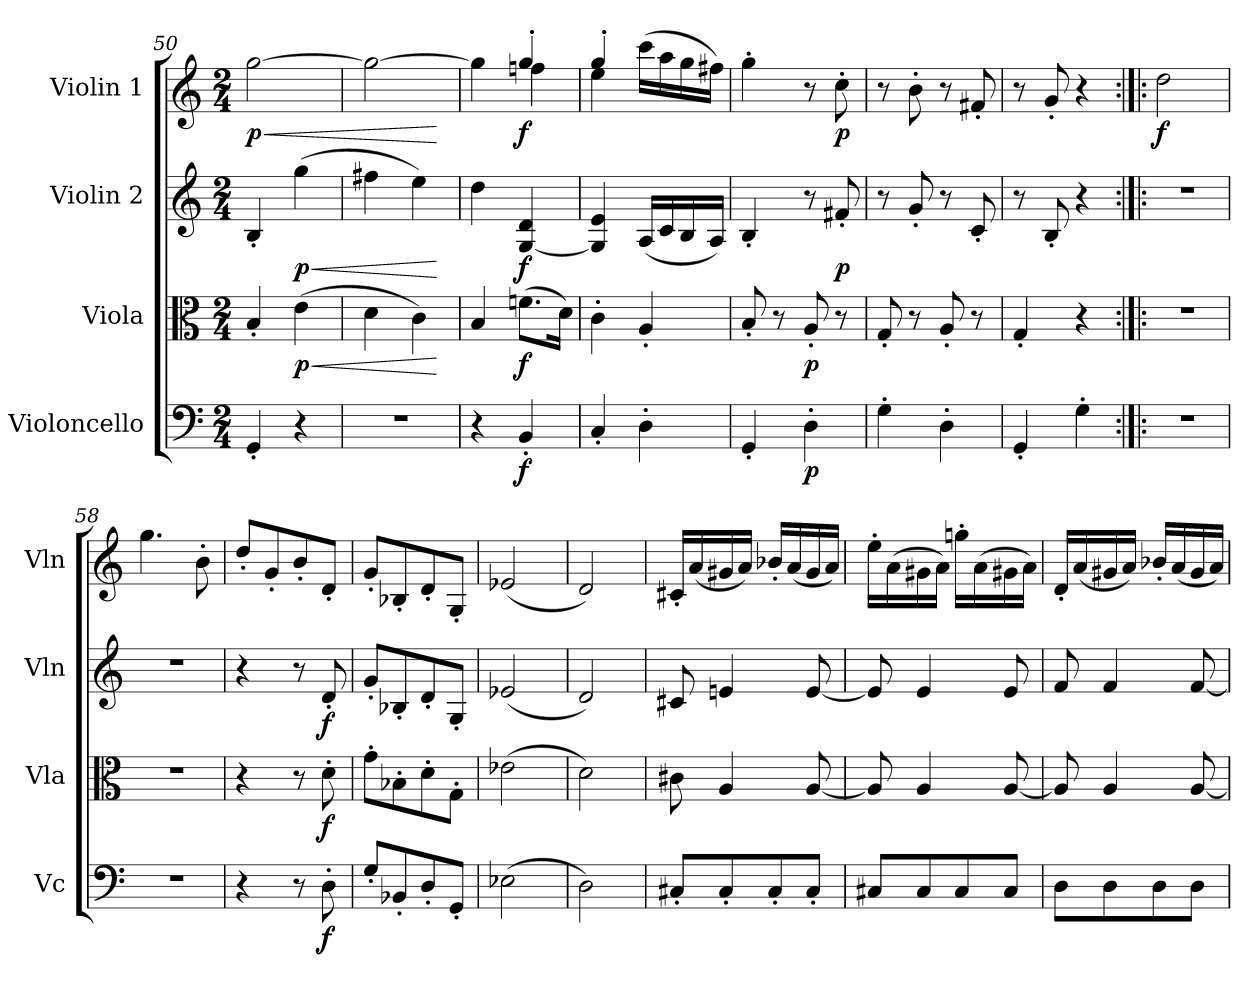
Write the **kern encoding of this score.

**kern	**dynam	**kern	**dynam	**kern	**dynam	**kern	**dynam
*part4	*part4	*part3	*part3	*part2	*part2	*part1	*part1
*staff4	*staff4	*staff3	*staff3	*staff2	*staff2	*staff1	*staff1
*I"Violoncello	*	*I"Viola	*	*I"Violin 2	*	*I"Violin 1	*
*I'Vc	*	*I'Vla	*	*I'Vln	*	*I'Vln	*
!!LO:LB:g=z
*clefF4	*	*clefC3	*	*clefG2	*	*clefG2	*
*k[]	*	*k[]	*	*k[]	*	*k[]	*
*M2/4	*	*M2/4	*	*M2/4	*	*M2/4	*
=50	=50	=50	=50	=50	=50	=50	=50
!	!	!	!	!	!	!	!LO:HP:b
!	!	!	!	!	!	!	!LO:DY:n=1:b
4GG'/	.	4B'/	.	4B'/	.	[2gg\	< p
!	!	!	!LO:HP:b	!	!LO:HP:b	!	!
!	!	!	!LO:DY:n=1:b	!	!LO:DY:n=1:b	!	!
4r	.	(4e\	< p	(4gg\	< p	.	.
=51	=51	=51	=51	=51	=51	=51	=51
2r	.	4d\	.	4ff#X\	.	2gg\_	.
.	.	4c\)	.	4ee\)	.	.	.
.	.	.	[	.	[	.	[
=52	=52	=52	=52	=52	=52	=52	=52
*	*	*	*	*	*	*^	*
4r	.	4B/	.	4dd\	.	4gg\]	4ryy	.
!	!LO:DY:b	!	!LO:DY:b	!	!LO:DY:b	!	!	!LO:DY:b
4BB'/	f	(8.fn\L	f	[4G/ 4d/	f	4gg'/	4ffn\	f
.	.	16d\Jk)	.	.	.	.	.	.
=53	=53	=53	=53	=53	=53	=53	=53	=53
4C'/	.	4c'\	.	4G/] 4e/	.	4gg'/	4ee\	.
4D'\	.	4A'/	.	(16A/LL	.	(16ccc\LL	4ryy	.
.	.	.	.	16c/	.	16aa\	.	.
.	.	.	.	16B/	.	16gg\	.	.
.	.	.	.	16A/JJ)	.	16ff#X\JJ)	.	.
*	*	*	*	*	*	*v	*v	*
=54	=54	=54	=54	=54	=54	=54	=54
4GG'/	.	8B'/	.	4B'/	.	4gg'\	.
.	.	8r	.	.	.	.	.
!	!LO:DY:b	!	!LO:DY:b	!	!	!	!
4D'\	p	8A'/	p	8r	.	8r	.
!	!	!	!	!	!LO:DY:b	!	!LO:DY:b
.	.	8r	.	8f#X'/	p	8cc'\	p
=55	=55	=55	=55	=55	=55	=55	=55
4G'\	.	8G'/	.	8r	.	8r	.
.	.	8r	.	8g'/	.	8b'\	.
4D'\	.	8A'/	.	8r	.	8r	.
.	.	8r	.	8c'/	.	8f#X'/	.
=56	=56	=56	=56	=56	=56	=56	=56
4GG'/	.	4G'/	.	8r	.	8r	.
.	.	.	.	8B'/	.	8g'/	.
4G'\	.	4r	.	4r	.	4r	.
!!LO:LB:g=z
=57:|!|:	=57:|!|:	=57:|!|:	=57:|!|:	=57:|!|:	=57:|!|:	=57:|!|:	=57:|!|:
!	!	!	!	!	!	!	!LO:DY:b
2r	.	2r	.	2r	.	2dd\	f
=58	=58	=58	=58	=58	=58	=58	=58
2r	.	2r	.	2r	.	4.gg\	.
.	.	.	.	.	.	8b'\	.
=59	=59	=59	=59	=59	=59	=59	=59
4r	.	4r	.	4r	.	8dd'/L	.
.	.	.	.	.	.	8g'/	.
8r	.	8r	.	8r	.	8b'/	.
!	!LO:DY:b	!	!LO:DY:b	!	!LO:DY:b	!	!
8D'\	f	8d'\	f	8d'/	f	8d'/J	.
=60	=60	=60	=60	=60	=60	=60	=60
8G'/L	.	8g'\L	.	8g'/L	.	8g'/L	.
8BB-X'/	.	8B-X'\	.	8B-X'/	.	8B-X'/	.
8D'/	.	8d'\	.	8d'/	.	8d'/	.
8GG'/J	.	8G'\J	.	8G'/J	.	8G'/J	.
=61	=61	=61	=61	=61	=61	=61	=61
(2E-X\	.	(2e-X\	.	(2e-X/	.	(2e-X/	.
=62	=62	=62	=62	=62	=62	=62	=62
2D\)	.	2d\)	.	2d/)	.	2d/)	.
!!LO:LB:g=z
=63	=63	=63	=63	=63	=63	=63	=63
8C#X'/L	.	8c#X\	.	8c#X/	.	16c#X'/LL	.
.	.	.	.	.	.	(16a/	.
8C#'/	.	4A/	.	4en/	.	16g#X/	.
.	.	.	.	.	.	16a/JJ)	.
8C#'/	.	.	.	.	.	16b-X'/LL	.
.	.	.	.	.	.	(16a/	.
8C#'/J	.	[8A/	.	[8e/	.	16g#/	.
.	.	.	.	.	.	16a/JJ)	.
=64	=64	=64	=64	=64	=64	=64	=64
8C#X/L	.	8A/]	.	8e/]	.	16ee'\LL	.
.	.	.	.	.	.	(16a\	.
8C#/	.	4A/	.	4e/	.	16g#X\	.
.	.	.	.	.	.	16a\JJ)	.
8C#/	.	.	.	.	.	16ggn'\LL	.
.	.	.	.	.	.	(16a\	.
8C#/J	.	[8A/	.	8e/	.	16g#X\	.
.	.	.	.	.	.	16a\JJ)	.
=65	=65	=65	=65	=65	=65	=65	=65
8D\L	.	8A/]	.	8f/	.	16d'/LL	.
.	.	.	.	.	.	(16a/	.
8D\	.	4A/	.	4f/	.	16g#X/	.
.	.	.	.	.	.	16a/JJ)	.
8D\	.	.	.	.	.	16b-X'/LL	.
.	.	.	.	.	.	(16a/	.
8D\J	.	[8A/	.	[8f/	.	16g#/	.
.	.	.	.	.	.	16a/JJ)	.
=	=	=	=	=	=	=	=
*-	*-	*-	*-	*-	*-	*-	*-
